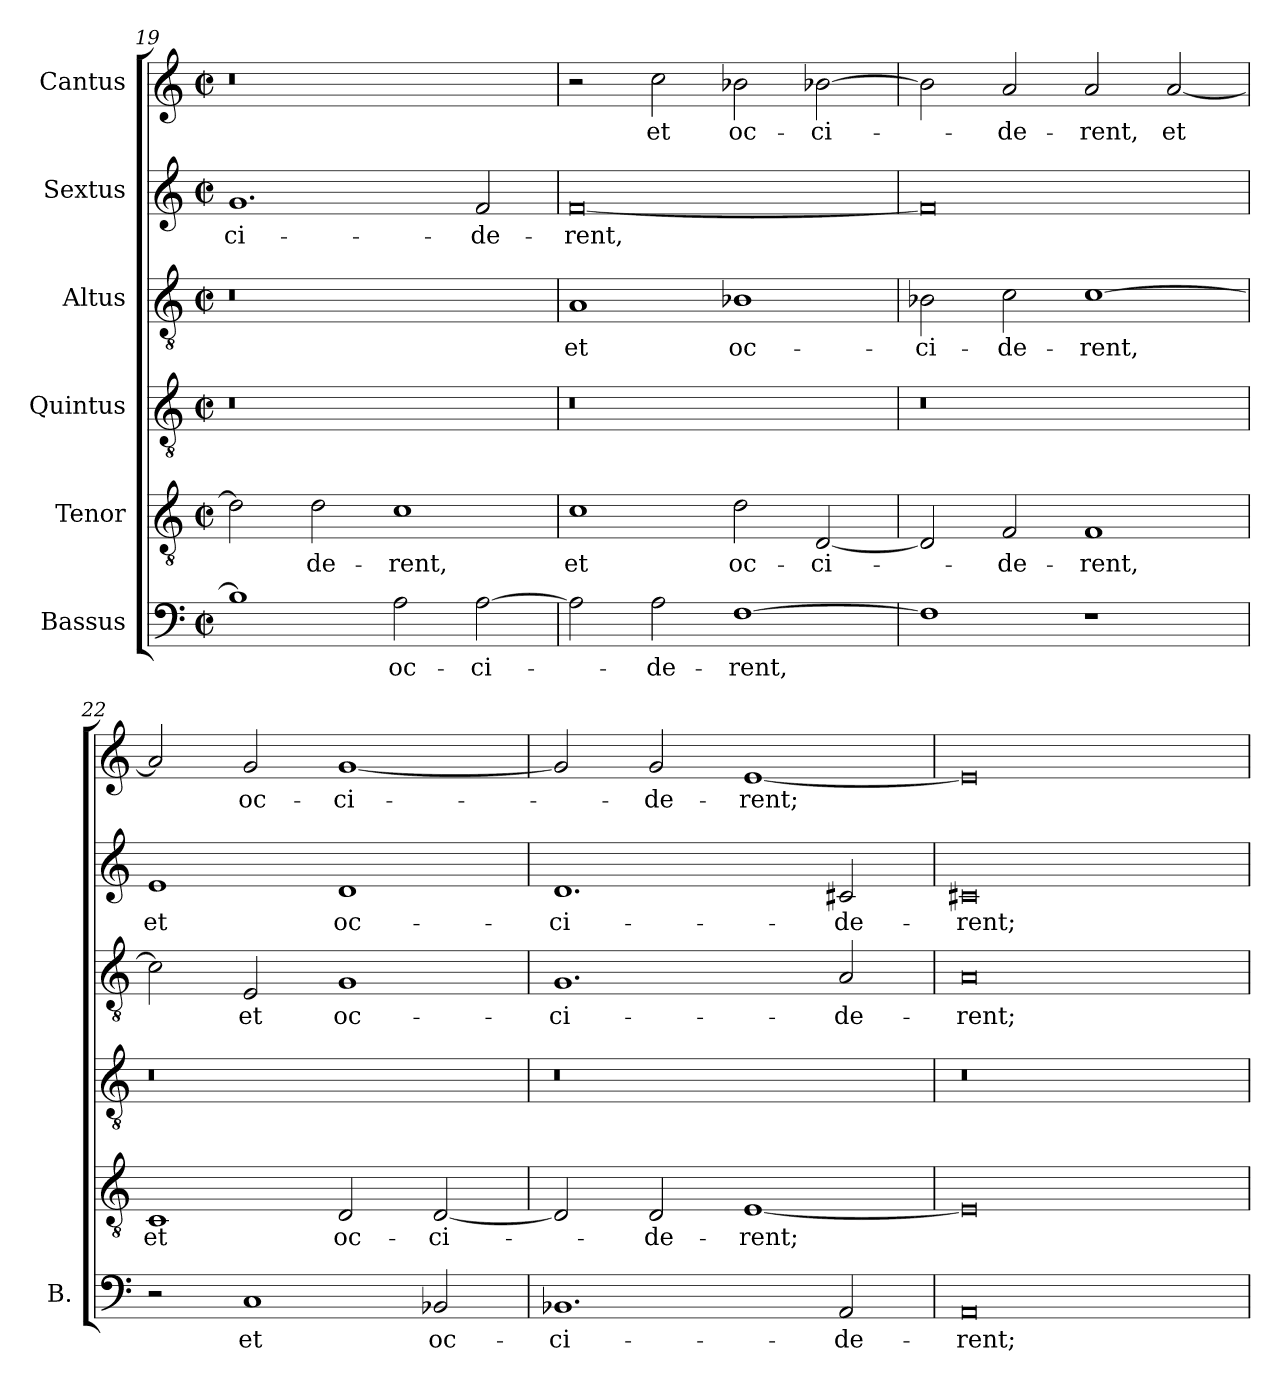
**kern	**text	**kern	**text	**kern	**kern	**text	**kern	**text	**kern	**text
*part6	*part6	*part5	*part5	*part4	*part3	*part3	*part2	*part2	*part1	*part1
*staff6	*staff6	*staff5	*staff5	*staff4	*staff3	*staff3	*staff2	*staff2	*staff1	*staff1
*I"Bassus	*	*I"Tenor	*	*I"Quintus	*I"Altus	*	*I"Sextus	*	*I"Cantus	*
*I'B.	*	*	*	*	*	*	*	*	*	*
*clefF4	*	*clefGv2	*	*clefGv2	*clefGv2	*	*clefG2	*	*clefG2	*
*k[]	*	*k[]	*	*k[]	*k[]	*	*k[]	*	*k[]	*
*C:	*	*C:	*	*C:	*C:	*	*C:	*	*C:	*
*M2/2	*	*M2/2	*	*M2/2	*M2/2	*	*M2/2	*	*M2/2	*
*met(c|)	*	*met(c|)	*	*met(c|)	*met(c|)	*	*met(c|)	*	*met(c|)	*
=19	=19	=19	=19	=19	=19	=19	=19	=19	=19	=19
!	!	!	!	!LO:N:vis=0	!LO:N:vis=0	!	!	!	!LO:N:vis=0	!
1B-\]	.	2d\]	.	1r	1r	.	1.g/	-ci-	1r	.
.	.	2d\	-de-	.	.	.	.	.	.	.
2A\	oc-	1c\	-rent,	1ryy	1ryy	.	.	.	1ryy	.
[2A\	-ci-	.	.	.	.	.	2f/	-de-	.	.
=20	=20	=20	=20	=20	=20	=20	=20	=20	=20	=20
!	!	!	!	!LO:N:vis=0	!	!	!	!	!	!
2A\]	.	1c\	et	1r	1A/	et	[0f/	-rent,	2r	.
2A\	-de-	.	.	.	.	.	.	.	2cc\	et
[1F\	-rent,	2d\	oc-	1ryy	1B-X\	oc-	.	.	2b-X\	oc-
.	.	[2D/	-ci-	.	.	.	.	.	[2b-X\	-ci-
=21	=21	=21	=21	=21	=21	=21	=21	=21	=21	=21
!	!	!	!	!LO:N:vis=0	!	!	!	!	!	!
1F\]	.	2D/]	.	1r	2B-X\	-ci-	0f/]	.	2b-\]	.
.	.	2F/	-de-	.	2c\	-de-	.	.	2a/	-de-
1r	.	1F/	-rent,	1ryy	[1c\	-rent,	.	.	2a/	-rent,
.	.	.	.	.	.	.	.	.	[2a/	et
=22	=22	=22	=22	=22	=22	=22	=22	=22	=22	=22
!	!	!	!	!LO:N:vis=0	!	!	!	!	!	!
2r	.	1C/	et	1r	2c\]	.	1e/	et	2a/]	.
1C/	et	.	.	.	2E/	et	.	.	2g/	oc-
.	.	2D/	oc-	1ryy	1G/	oc-	1d/	oc-	[1g/	-ci-
2BB-X/	oc-	[2D/	-ci-	.	.	.	.	.	.	.
=23	=23	=23	=23	=23	=23	=23	=23	=23	=23	=23
!	!	!	!	!LO:N:vis=0	!	!	!	!	!	!
1.BB-X/	-ci-	2D/]	.	1r	1.G/	-ci-	1.d/	-ci-	2g/]	.
.	.	2D/	-de-	.	.	.	.	.	2g/	-de-
.	.	[1E/	-rent;	1ryy	.	.	.	.	[1e/	-rent;
2AA/	-de-	.	.	.	2A/	-de-	2c#X/	-de-	.	.
=24	=24	=24	=24	=24	=24	=24	=24	=24	=24	=24
!	!	!	!	!LO:N:vis=0	!	!	!	!	!	!
0AA/	-rent;	0E/]	.	1r	0A/	-rent;	0c#X/	-rent;	0e/]	.
.	.	.	.	1ryy	.	.	.	.	.	.
=	=	=	=	=	=	=	=	=	=	=
*-	*-	*-	*-	*-	*-	*-	*-	*-	*-	*-
